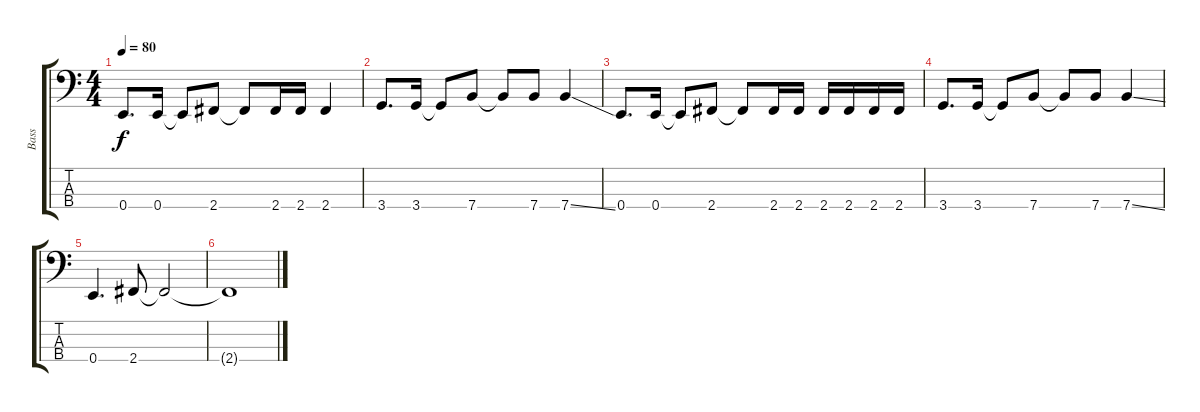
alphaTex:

\track ("Bass" "Bass") {instrument electricbassfinger}
\staff {score tabs}
\tuning (G2 D2 A1 E1) {hide}
\ts (4 4)
\tempo 80
\clef f4
\ks c
0.4.8{d dy f} 0.4.16 0.4{t}.8 2.4.8 2.4{t}.8 2.4.16 2.4.16 2.4.4 |
3.4.8{d} 3.4.16 3.4{t}.8 7.4.8 7.4{t}.8 7.4.8 7.4{ss}.4 |
0.4.8{d} 0.4.16 0.4{t}.8 2.4.8 2.4{t}.8 2.4.16 2.4.16 2.4.16 2.4.16 2.4.16 2.4.16 |
3.4.8{d} 3.4.16 3.4{t}.8 7.4.8 7.4{t}.8 7.4.8 7.4{ss}.4 |
0.4.4{d} 2.4.8 2.4{t}.2 |
2.4{t}.1
